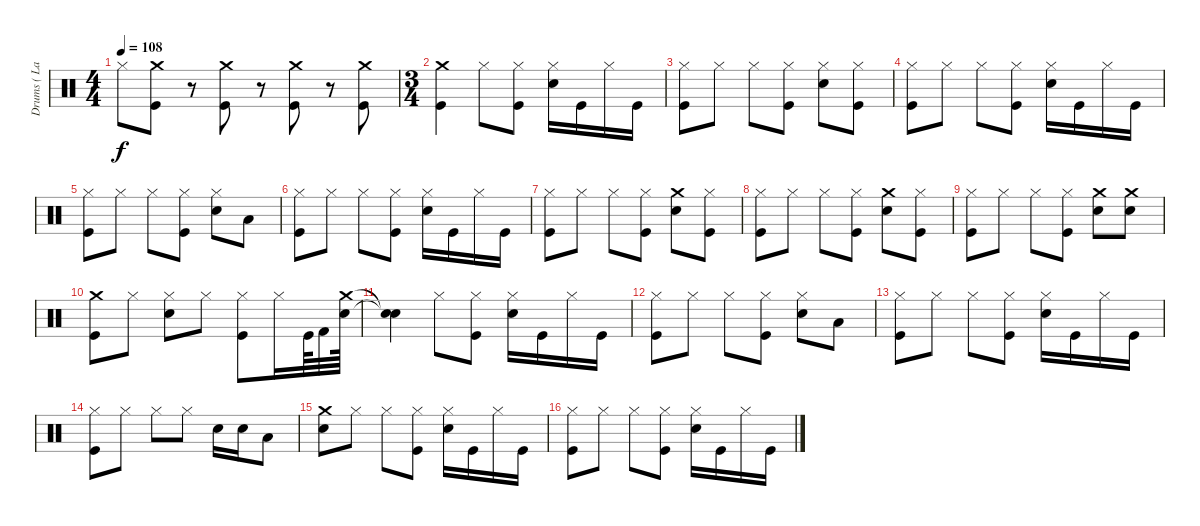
\track ("Drums ( Lars )" "Drums ( La") {instrument percussion}
\staff {score}
\articulation defaults
\ts (4 4)
\tempo 108
\clef neutral
\ks c "Hi-Hat (closed)".8{dy f}
("Kick (hit)" "Crash medium (hit)").8 r.8 ("Kick (hit)" "Crash medium (hit)").8 r.8 ("Kick (hit)" "Crash medium (hit)").8 r.8 ("Kick (hit)" "Crash medium (hit)").8 |
\ts (3 4)
("Crash medium (hit)" "Kick (hit)").4 "Hi-Hat (closed)".8 ("Kick (hit)" "Hi-Hat (closed)").8 ("Snare (hit) 2" "Hi-Hat (closed)").16 "Kick (hit)".16 "Hi-Hat (closed)".16 "Kick (hit)".16 |
("Hi-Hat (closed)" "Kick (hit)").8 "Hi-Hat (closed)".8 "Hi-Hat (closed)".8 ("Kick (hit)" "Hi-Hat (closed)").8 ("Snare (hit) 2" "Hi-Hat (closed)").8 ("Kick (hit)" "Hi-Hat (closed)").8 |
("Kick (hit)" "Hi-Hat (closed)").8 "Hi-Hat (closed)".8 "Hi-Hat (closed)".8 ("Kick (hit)" "Hi-Hat (closed)").8 ("Snare (hit) 2" "Hi-Hat (closed)").16 "Kick (hit)".16 "Hi-Hat (closed)".16 "Kick (hit)".16 |
("Hi-Hat (closed)" "Kick (hit)").8 "Hi-Hat (closed)".8 "Hi-Hat (closed)".8 ("Kick (hit)" "Hi-Hat (closed)").8 ("Snare (hit) 2" "Hi-Hat (closed)").8 "Low Tom (hit)".8 |
("Kick (hit)" "Hi-Hat (closed)").8 "Hi-Hat (closed)".8 "Hi-Hat (closed)".8 ("Kick (hit)" "Hi-Hat (closed)").8 ("Snare (hit) 2" "Hi-Hat (closed)").16 "Kick (hit)".16 "Hi-Hat (closed)".16 "Kick (hit)".16 |
("Hi-Hat (closed)" "Kick (hit)").8 "Hi-Hat (closed)".8 "Hi-Hat (closed)".8 ("Kick (hit)" "Hi-Hat (closed)").8 ("Crash medium (hit)" "Snare (hit) 2").8 ("Kick (hit)" "Hi-Hat (closed)").8 |
("Hi-Hat (closed)" "Kick (hit)").8 "Hi-Hat (closed)".8 "Hi-Hat (closed)".8 ("Kick (hit)" "Hi-Hat (closed)").8 ("Snare (hit) 2" "Crash medium (hit)").8 ("Kick (hit)" "Hi-Hat (closed)").8 |
("Hi-Hat (closed)" "Kick (hit)").8 "Hi-Hat (closed)".8 "Hi-Hat (closed)".8 ("Kick (hit)" "Hi-Hat (closed)").8 ("Crash medium (hit)" "Snare (hit) 2").8 ("Crash medium (hit)" "Snare (hit) 2").8 |
("Crash medium (hit)" "Kick (hit)").8 "Hi-Hat (closed)".8 ("Snare (hit) 2" "Hi-Hat (closed)").8 "Hi-Hat (closed)".8 ("Kick (hit)" "Hi-Hat (closed)").8 "Hi-Hat (closed)".16 "Kick (hit)".64 "Kick (hit) 2".32 ("Snare (hit) 2" "Crash medium (hit)").64 |
("Snare (hit)"{t} "Snare (hit)"{t}).4 "Hi-Hat (closed)".8 ("Kick (hit)" "Hi-Hat (closed)").8 ("Hi-Hat (closed)" "Snare (hit) 2").16 "Kick (hit)".16 "Hi-Hat (closed)".16 "Kick (hit)".16 |
("Hi-Hat (closed)" "Kick (hit)").8 "Hi-Hat (closed)".8 "Hi-Hat (closed)".8 ("Kick (hit)" "Hi-Hat (closed)").8 ("Snare (hit) 2" "Hi-Hat (closed)").8 "Low Tom (hit)".8 |
("Hi-Hat (closed)" "Kick (hit)").8 "Hi-Hat (closed)".8 "Hi-Hat (closed)".8 ("Kick (hit)" "Hi-Hat (closed)").8 ("Hi-Hat (closed)" "Snare (hit) 2").16 "Kick (hit)".16 "Hi-Hat (closed)".16 "Kick (hit)".16 |
("Hi-Hat (closed)" "Kick (hit)").8 "Hi-Hat (closed)".8 "Hi-Hat (closed)".8 "Hi-Hat (closed)".8 "Snare (hit) 2".16 "Snare (hit) 2".16 "Low Tom (hit)".8 |
("Snare (hit) 2" "Crash medium (hit)").8 "Hi-Hat (closed)".8 "Hi-Hat (closed)".8 ("Kick (hit)" "Hi-Hat (closed)").8 ("Snare (hit) 2" "Hi-Hat (closed)").16 "Kick (hit)".16 "Hi-Hat (closed)".16 "Kick (hit)".16 |
("Hi-Hat (closed)" "Kick (hit)").8 "Hi-Hat (closed)".8 "Hi-Hat (closed)".8 ("Kick (hit)" "Hi-Hat (closed)").8 ("Hi-Hat (closed)" "Snare (hit) 2").16 "Kick (hit)".16 "Hi-Hat (closed)".16 "Kick (hit)".16
